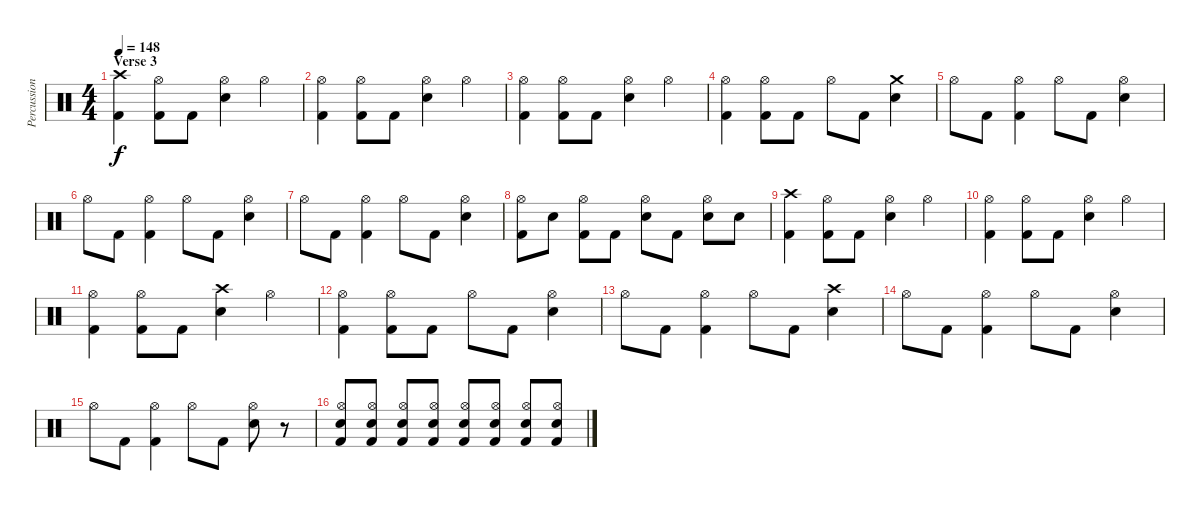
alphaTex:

\track ("Percussion" "Percussion") {instrument percussion}
\staff {score}
\articulation defaults
\ts (4 4)
\section ("" "Verse 3")
\tempo 148
\clef neutral
\ks c
("Crash high (hit)" "Kick (hit) 2").4{dy f} ("Hi-Hat (open)" "Kick (hit) 2").8 "Kick (hit) 2".8 ("Hi-Hat (open)" "Electric Snare (hit)").4 "Hi-Hat (open)".4 |
("Hi-Hat (open)" "Kick (hit) 2").4 ("Hi-Hat (open)" "Kick (hit) 2").8 "Kick (hit) 2".8 ("Hi-Hat (open)" "Electric Snare (hit)").4 "Hi-Hat (open)".4 |
("Hi-Hat (open)" "Kick (hit) 2").4 ("Hi-Hat (open)" "Kick (hit) 2").8 "Kick (hit) 2".8 ("Hi-Hat (open)" "Electric Snare (hit)").4 "Hi-Hat (open)".4 |
("Hi-Hat (open)" "Kick (hit) 2").4 ("Hi-Hat (open)" "Kick (hit) 2").8 "Kick (hit) 2".8 "Hi-Hat (open)".8 "Kick (hit) 2".8 ("Crash medium (hit)" "Electric Snare (hit)").4 |
"Hi-Hat (open)".8 "Kick (hit) 2".8 ("Hi-Hat (open)" "Kick (hit) 2").4 "Hi-Hat (open)".8 "Kick (hit) 2".8 ("Hi-Hat (open)" "Electric Snare (hit)").4 |
"Hi-Hat (open)".8 "Kick (hit) 2".8 ("Hi-Hat (open)" "Kick (hit) 2").4 "Hi-Hat (open)".8 "Kick (hit) 2".8 ("Hi-Hat (open)" "Electric Snare (hit)").4 |
"Hi-Hat (open)".8 "Kick (hit) 2".8 ("Hi-Hat (open)" "Kick (hit) 2").4 "Hi-Hat (open)".8 "Kick (hit) 2".8 ("Hi-Hat (open)" "Electric Snare (hit)").4 |
("Hi-Hat (open)" "Kick (hit) 2").8 "Electric Snare (hit)".8 ("Hi-Hat (open)" "Kick (hit) 2").8 "Kick (hit) 2".8 ("Hi-Hat (open)" "Electric Snare (hit)").8 "Kick (hit) 2".8 ("Hi-Hat (open)" "Electric Snare (hit)").8 "Electric Snare (hit)".8 |
("Crash high (hit)" "Kick (hit) 2").4 ("Hi-Hat (open)" "Kick (hit) 2").8 "Kick (hit) 2".8 ("Hi-Hat (open)" "Electric Snare (hit)").4 "Hi-Hat (open)".4 |
("Hi-Hat (open)" "Kick (hit) 2").4 ("Hi-Hat (open)" "Kick (hit) 2").8 "Kick (hit) 2".8 ("Hi-Hat (open)" "Electric Snare (hit)").4 "Hi-Hat (open)".4 |
("Hi-Hat (open)" "Kick (hit) 2").4 ("Hi-Hat (open)" "Kick (hit) 2").8 "Kick (hit) 2".8 ("Crash high (hit)" "Electric Snare (hit)").4 "Hi-Hat (open)".4 |
("Hi-Hat (open)" "Kick (hit) 2").4 ("Hi-Hat (open)" "Kick (hit) 2").8 "Kick (hit) 2".8 "Hi-Hat (open)".8 "Kick (hit) 2".8 ("Hi-Hat (open)" "Electric Snare (hit)").4 |
"Hi-Hat (open)".8 "Kick (hit) 2".8 ("Hi-Hat (open)" "Kick (hit) 2").4 "Hi-Hat (open)".8 "Kick (hit) 2".8 ("Crash high (hit)" "Electric Snare (hit)").4 |
"Hi-Hat (open)".8 "Kick (hit) 2".8 ("Hi-Hat (open)" "Kick (hit) 2").4 "Hi-Hat (open)".8 "Kick (hit) 2".8 ("Hi-Hat (open)" "Electric Snare (hit)").4 |
"Hi-Hat (open)".8 "Kick (hit) 2".8 ("Hi-Hat (open)" "Kick (hit) 2").4 "Hi-Hat (open)".8 "Kick (hit) 2".8 ("Hi-Hat (open)" "Electric Snare (hit)").8 r.8{volume 4} |
("Hi-Hat (open)" "Electric Snare (hit)" "Kick (hit) 2").8{volume 14} ("Hi-Hat (open)" "Electric Snare (hit)" "Kick (hit) 2").8 ("Hi-Hat (open)" "Electric Snare (hit)" "Kick (hit) 2").8 ("Hi-Hat (open)" "Electric Snare (hit)" "Kick (hit) 2").8 ("Hi-Hat (open)" "Electric Snare (hit)" "Kick (hit) 2").8 ("Hi-Hat (open)" "Electric Snare (hit)" "Kick (hit) 2").8 ("Hi-Hat (open)" "Electric Snare (hit)" "Kick (hit) 2").8 ("Hi-Hat (open)" "Electric Snare (hit)" "Kick (hit) 2").8
